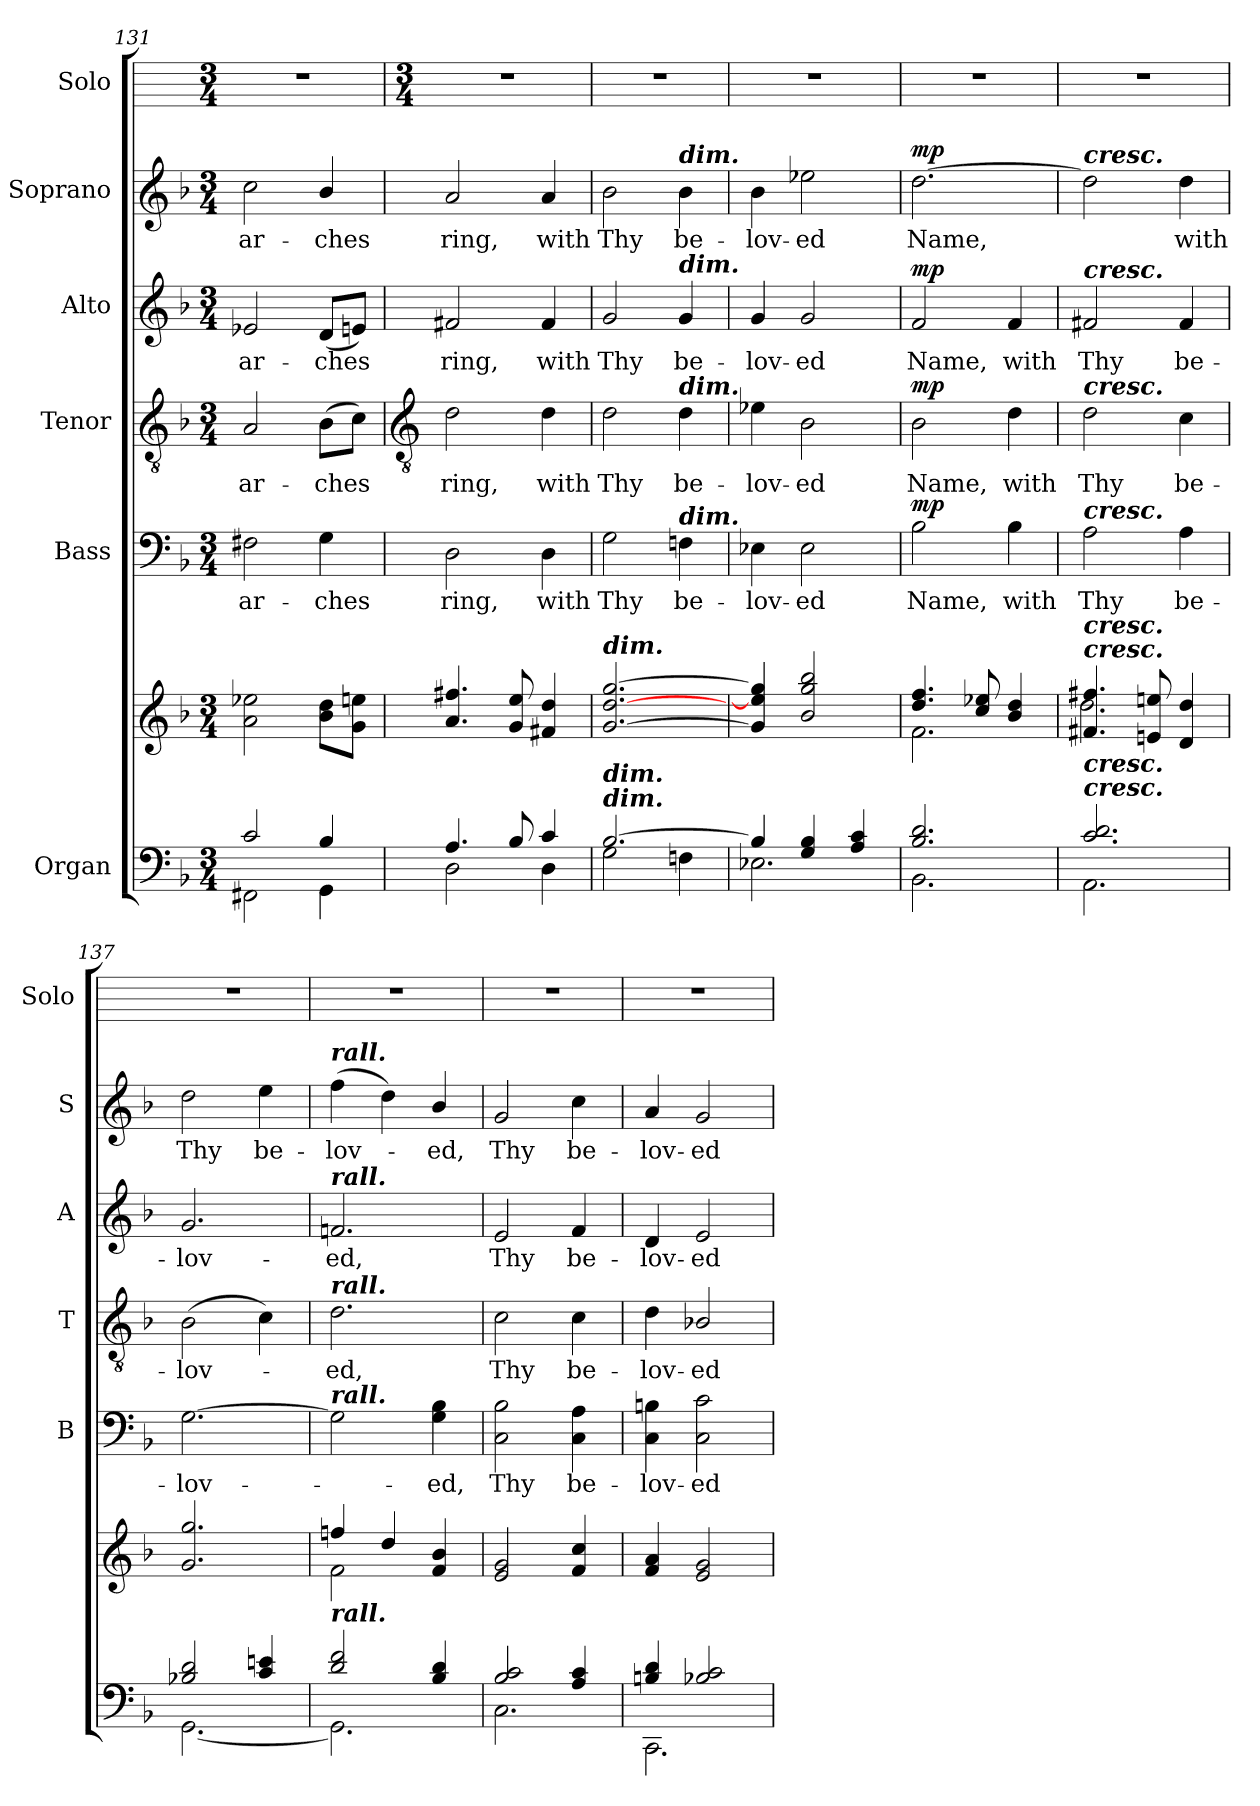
**kern	**kern	**kern	**text	**dynam	**kern	**text	**dynam	**kern	**text	**dynam	**kern	**text	**dynam	**kern
*part6	*part6	*part5	*part5	*part5	*part4	*part4	*part4	*part3	*part3	*part3	*part2	*part2	*part2	*part1
*staff7	*staff6	*staff5	*staff5	*staff5	*staff4	*staff4	*staff4	*staff3	*staff3	*staff3	*staff2	*staff2	*staff2	*staff1
*I"Organ	*	*I"Bass	*	*	*I"Tenor	*	*	*I"Alto	*	*	*I"Soprano	*	*	*I"Solo
*	*	*I'B	*	*	*I'T	*	*	*I'A	*	*	*I'S	*	*	*I'Solo
*clefF4	*clefG2	*clefF4	*	*	*clefGv2	*	*	*clefG2	*	*	*clefG2	*	*	*
*k[b-]	*k[b-]	*k[b-]	*	*	*k[b-]	*	*	*k[b-]	*	*	*k[b-]	*	*	*
*F:	*F:	*F:	*	*	*F:	*	*	*F:	*	*	*F:	*	*	*
*M3/4	*M3/4	*M3/4	*	*	*M3/4	*	*	*M3/4	*	*	*M3/4	*	*	*M3/4
=131	=131	=131	=131	=131	=131	=131	=131	=131	=131	=131	=131	=131	=131	=131
*^	*^	*	*	*	*	*	*	*	*	*	*	*	*	*
!	!	!	!	!	!LO:LY:b	!	!	!LO:LY:b	!	!	!LO:LY:b	!	!	!LO:LY:b	!	!
2c/	2FF#X\	2a 2ee-X	2ryy	2F#X	ar-	.	2A	ar-	.	2e-X	ar-	.	2cc	ar-	.	2.r
!	!	!	!	!	!LO:LY:b	!	!	!LO:LY:b	!	!	!LO:LY:b	!	!	!LO:LY:b	!	!
4B-/	4GG\	8b- 8ddL	8ryy	4G\	-ches	.	(>8B-L	-ches	.	(<8dL	-ches	.	4b-/	-ches	.	.
.	.	8g 8eenJ	8ryy	.	.	.	8cJ)	.	.	8enJ)	.	.	.	.	.	.
!!LO:LB:g=z
=132	=132	=132	=132	=132	=132	=132	=132	=132	=132	=132	=132	=132	=132	=132	=132	=132
*	*	*	*	*	*	*	*clefGv2	*	*	*	*	*	*	*	*	*
*	*	*	*	*	*	*	*	*	*	*	*	*	*	*	*	*M3/4
!	!	!	!	!	!LO:LY:b	!	!	!LO:LY:b	!	!	!LO:LY:b	!	!	!LO:LY:b	!	!
4.A/	2D\	4.a 4.ff#X	2.ryy	2D	ring,	.	2d	ring,	.	2f#X	ring,	.	2a	ring,	.	2.r
8B-/	.	8g 8ee	.	.	.	.	.	.	.	.	.	.	.	.	.	.
!	!	!	!	!	!LO:LY:b	!	!	!LO:LY:b	!	!	!LO:LY:b	!	!	!LO:LY:b	!	!
4c/	4D\	4f#X 4dd	.	4D	with	.	4d	with	.	4f#	with	.	4a	with	.	.
=133	=133	=133	=133	=133	=133	=133	=133	=133	=133	=133	=133	=133	=133	=133	=133	=133
!	!	!LO:TX:a:Bi:t=dim.	!	!	!	!	!	!	!	!	!	!	!	!	!	!
!LO:TX:a:Bi:t=dim.	!	!	!	!	!	!	!	!	!	!	!	!	!	!	!	!
!LO:TX:a:Bi:t=dim.	!	!	!	!	!	!	!	!	!	!	!	!	!	!	!	!
!	!	!	!	!	!LO:LY:b	!	!	!LO:LY:b	!	!	!LO:LY:b	!	!	!LO:LY:b	!	!
[2.B-/	2G\	[2.g [2.dd [2.gg	2.ryy	2G	Thy	.	2d	Thy	.	2g	Thy	.	2b-	Thy	.	2.r
!	!	!	!	!	!	!	!	!	!	!	!	!	!LO:TX:a:Bi:t=dim.	!	!	!
!	!	!	!	!	!	!	!	!	!	!LO:TX:a:Bi:t=dim.	!	!	!	!	!	!
!	!	!	!	!	!	!	!LO:TX:a:Bi:t=dim.	!	!	!	!	!	!	!	!	!
!	!	!	!	!LO:TX:a:Bi:t=dim.	!	!	!	!	!	!	!	!	!	!	!	!
!	!	!	!	!	!LO:LY:b	!	!	!LO:LY:b	!	!	!LO:LY:b	!	!	!LO:LY:b	!	!
.	4Fn\	.	.	4Fn\	be-	.	4d	be-	.	4g	be-	.	4b-	be-	.	.
=134	=134	=134	=134	=134	=134	=134	=134	=134	=134	=134	=134	=134	=134	=134	=134	=134
!	!	!	!	!	!LO:LY:b	!	!	!LO:LY:b	!	!	!LO:LY:b	!	!	!LO:LY:b	!	!
4B-/]	2.E-X\	4g] 4ee-] 4gg]	2.ryy	4E-X	-lov-	.	4e-X	-lov-	.	4g	-lov-	.	4b-	-lov-	.	2.r
!	!	!	!	!	!LO:LY:b	!	!	!LO:LY:b	!	!	!LO:LY:b	!	!	!LO:LY:b	!	!
4G/ 4B-/	.	2b- 2gg 2bb-	.	2E-	-ed	.	2B-	-ed	.	2g	-ed	.	2ee-X	-ed	.	.
4A/ 4c/	.	.	.	.	.	.	.	.	.	.	.	.	.	.	.	.
=135	=135	=135	=135	=135	=135	=135	=135	=135	=135	=135	=135	=135	=135	=135	=135	=135
!	!	!	!	!	!LO:LY:b	!LO:DY:b	!	!LO:LY:b	!LO:DY:b	!	!LO:LY:b	!LO:DY:b	!	!LO:LY:b	!LO:DY:b	!
2.B-/ 2.d/	2.BB-\	4.dd/ 4.ff/	2.f\	2B-	Name,	mp	2B-	Name,	mp	2f	Name,	mp	[2.dd	Name,	mp	2.r
.	.	8cc/ 8ee-X/	.	.	.	.	.	.	.	.	.	.	.	.	.	.
!	!	!	!	!	!LO:LY:b	!	!	!LO:LY:b	!	!	!LO:LY:b	!	!	!	!	!
.	.	4b-/ 4dd/	.	4B-	with	.	4d	with	.	4f	with	.	.	.	.	.
=136	=136	=136	=136	=136	=136	=136	=136	=136	=136	=136	=136	=136	=136	=136	=136	=136
!	!	!	!	!	!	!	!	!	!	!	!	!	!LO:TX:a:Bi:t=cresc.	!	!	!
!	!	!	!	!	!	!	!	!	!	!LO:TX:a:Bi:t=cresc.	!	!	!	!	!	!
!	!	!	!	!	!	!	!LO:TX:a:Bi:t=cresc.	!	!	!	!	!	!	!	!	!
!	!	!	!	!LO:TX:a:Bi:t=cresc.	!	!	!	!	!	!	!	!	!	!	!	!
!	!	!LO:TX:a:Bi:t=cresc.	!	!	!	!	!	!	!	!	!	!	!	!	!	!
!	!	!LO:TX:a:Bi:t=cresc.	!	!	!	!	!	!	!	!	!	!	!	!	!	!
!LO:TX:a:Bi:t=cresc.	!	!	!	!	!	!	!	!	!	!	!	!	!	!	!	!
!LO:TX:a:Bi:t=cresc.	!	!	!	!	!	!	!	!	!	!	!	!	!	!	!	!
!	!	!	!	!	!LO:LY:b	!	!	!LO:LY:b	!	!	!LO:LY:b	!	!	!	!	!
2.c/ 2.d/	2.AA\	4.f#X/ 4.ff#X/	2.dd\	2A	Thy	.	2d	Thy	.	2f#X	Thy	.	2dd]	.	.	2.r
.	.	8en/ 8een/	.	.	.	.	.	.	.	.	.	.	.	.	.	.
!	!	!	!	!	!LO:LY:b	!	!	!LO:LY:b	!	!	!LO:LY:b	!	!	!LO:LY:b	!	!
.	.	4d/ 4dd/	.	4A	be-	.	4c	be-	.	4f#	be-	.	4dd	with	.	.
=137	=137	=137	=137	=137	=137	=137	=137	=137	=137	=137	=137	=137	=137	=137	=137	=137
!	!	!	!	!	!LO:LY:b	!	!	!LO:LY:b	!	!	!LO:LY:b	!	!	!LO:LY:b	!	!
2B-X/ 2d/	[2.GG\	2.g 2.gg	2.ryy	[2.G	-lov-	.	(>2B-	-lov-	.	2.g	-lov-	.	2dd	Thy	.	2.r
!	!	!	!	!	!	!	!	!	!	!	!	!	!	!LO:LY:b	!	!
4c/ 4en/	.	.	.	.	.	.	4c)	.	.	.	.	.	4ee	be-	.	.
=138	=138	=138	=138	=138	=138	=138	=138	=138	=138	=138	=138	=138	=138	=138	=138	=138
!	!	!	!	!	!	!	!	!	!	!	!	!	!LO:TX:a:Bi:t=rall.	!	!	!
!	!	!	!	!	!	!	!	!	!	!LO:TX:a:Bi:t=rall.	!	!	!	!	!	!
!	!	!	!	!	!	!	!LO:TX:a:Bi:t=rall.	!	!	!	!	!	!	!	!	!
!	!	!	!	!LO:TX:a:Bi:t=rall.	!	!	!	!	!	!	!	!	!	!	!	!
!	!	!LO:TX:b:Bi:t=rall.	!	!	!	!	!	!	!	!	!	!	!	!	!	!
!	!	!	!	!	!	!	!	!LO:LY:b	!	!	!LO:LY:b	!	!	!LO:LY:b	!	!
2d/ 2f/	2.GG\]	4ffn/	2f\	2G]	.	.	2.d	ed,	.	2.fn	-ed,	.	(>4ff	-lov-	.	2.r
.	.	4dd/	.	.	.	.	.	.	.	.	.	.	4dd)	.	.	.
!	!	!	!	!	!LO:LY:b	!	!	!	!	!	!	!	!	!LO:LY:b	!	!
4B-/ 4d/	.	4f/ 4b-/	4ryy	4G 4B-	ed,	.	.	.	.	.	.	.	4b-/	ed,	.	.
=139	=139	=139	=139	=139	=139	=139	=139	=139	=139	=139	=139	=139	=139	=139	=139	=139
!	!	!	!	!	!LO:LY:b	!	!	!LO:LY:b	!	!	!LO:LY:b	!	!	!LO:LY:b	!	!
2B-/ 2c/	2.C\	2e 2g	2.ryy	2C 2B-	Thy	.	2c	Thy	.	2e	Thy	.	2g	Thy	.	2.r
!	!	!	!	!	!LO:LY:b	!	!	!LO:LY:b	!	!	!LO:LY:b	!	!	!LO:LY:b	!	!
4A/ 4c/	.	4f 4cc	.	4C 4A	be-	.	4c	be-	.	4f	be-	.	4cc	be-	.	.
=140	=140	=140	=140	=140	=140	=140	=140	=140	=140	=140	=140	=140	=140	=140	=140	=140
!	!	!	!	!	!LO:LY:b	!	!	!LO:LY:b	!	!	!LO:LY:b	!	!	!LO:LY:b	!	!
4Bn/ 4d/	2.CC\	4f 4a	2.ryy	4C 4Bn	-lov-	.	4d	-lov-	.	4d	-lov-	.	4a	-lov-	.	2.r
!	!	!	!	!	!LO:LY:b	!	!	!LO:LY:b	!	!	!LO:LY:b	!	!	!LO:LY:b	!	!
2B-X/ 2c/	.	2e 2g	.	2C 2c	-ed	.	2B-X/	-ed	.	2e	-ed	.	2g	-ed	.	.
*v	*v	*	*	*	*	*	*	*	*	*	*	*	*	*	*	*
*	*v	*v	*	*	*	*	*	*	*	*	*	*	*	*	*
=	=	=	=	=	=	=	=	=	=	=	=	=	=	=
*-	*-	*-	*-	*-	*-	*-	*-	*-	*-	*-	*-	*-	*-	*-
